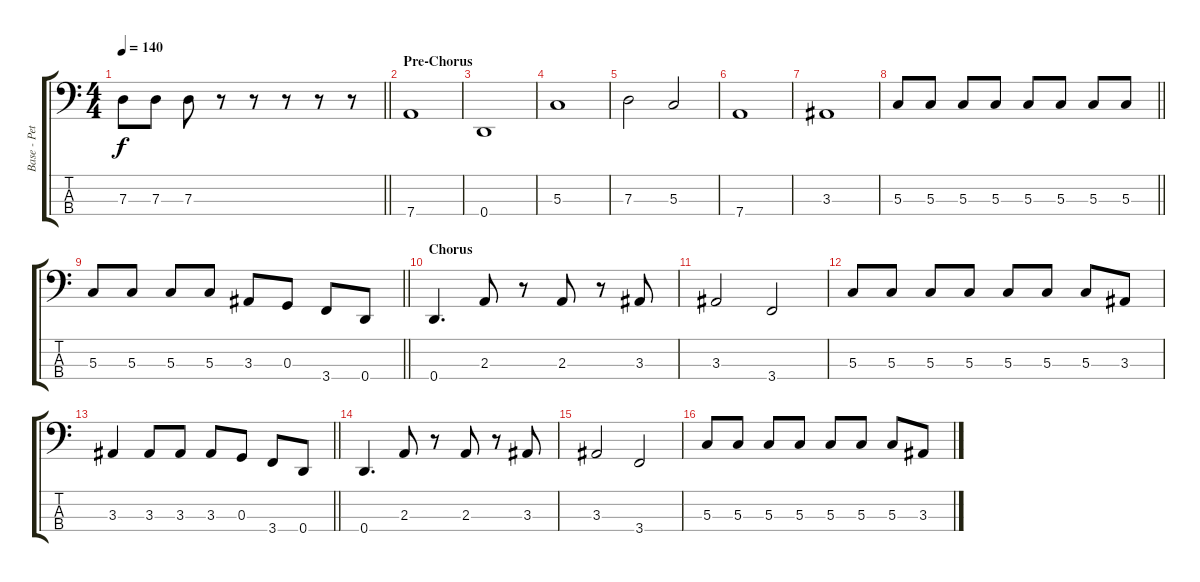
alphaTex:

\track ("Base - Peter London" "Base - Pet") {instrument electricbassfinger}
\staff {score tabs}
\tuning (F2 C2 G1 D1) {hide}
\ts (4 4)
\tempo 140
\clef f4
\barLineRight lightlight
\ks c
7.3.8{dy f} 7.3.8 7.3.8 r.8 r.8 r.8 r.8 r.8 |
\section ("" "Pre-Chorus")
7.4.1 |
0.4.1 |
5.3.1 |
7.3.2 5.3.2 |
7.4.1 |
3.3.1 |
\barLineRight lightlight
5.3.8 5.3.8 5.3.8 5.3.8 5.3.8 5.3.8 5.3.8 5.3.8 |
\barLineRight lightlight
5.3.8 5.3.8 5.3.8 5.3.8 3.3.8 0.3.8 3.4.8 0.4.8 |
\section ("" "Chorus")
0.4.4{d} 2.3.8 r.8 2.3.8 r.8 3.3.8 |
3.3.2 3.4.2 |
5.3.8 5.3.8 5.3.8 5.3.8 5.3.8 5.3.8 5.3.8 3.3.8 |
\barLineRight lightlight
3.3.4 3.3.8 3.3.8 3.3.8 0.3.8 3.4.8 0.4.8 |
0.4.4{d} 2.3.8 r.8 2.3.8 r.8 3.3.8 |
3.3.2 3.4.2 |
5.3.8 5.3.8 5.3.8 5.3.8 5.3.8 5.3.8 5.3.8 3.3.8
